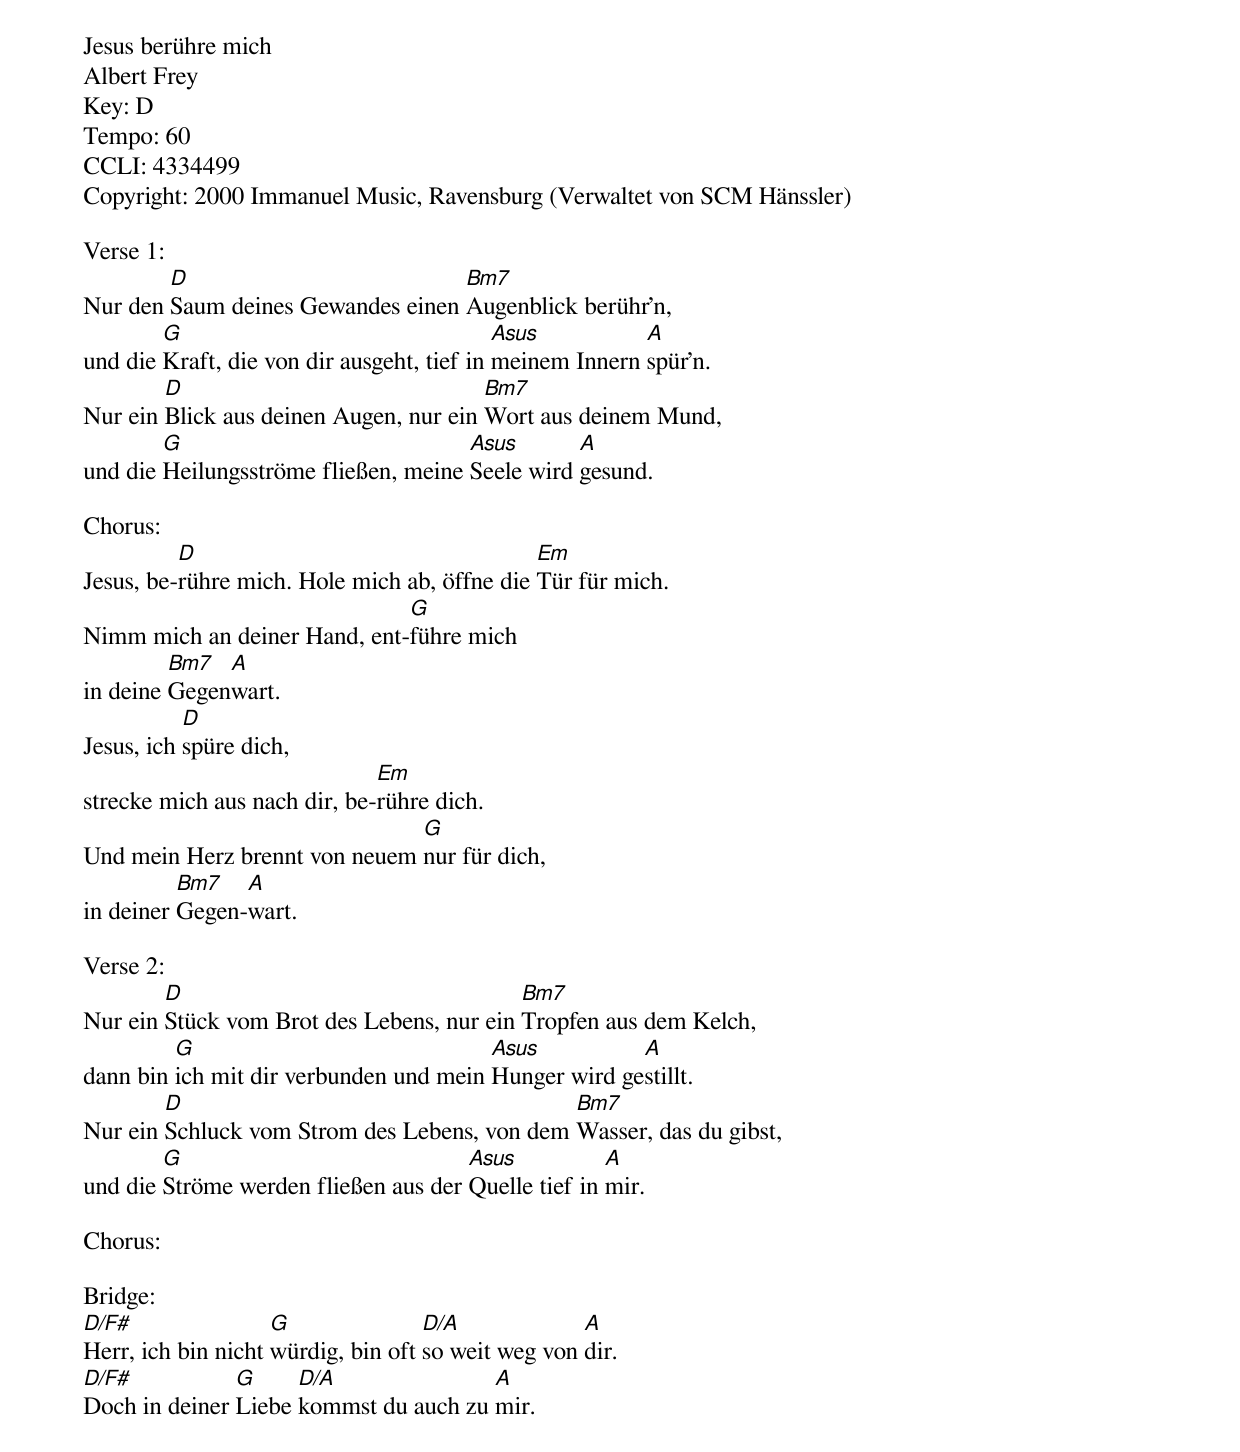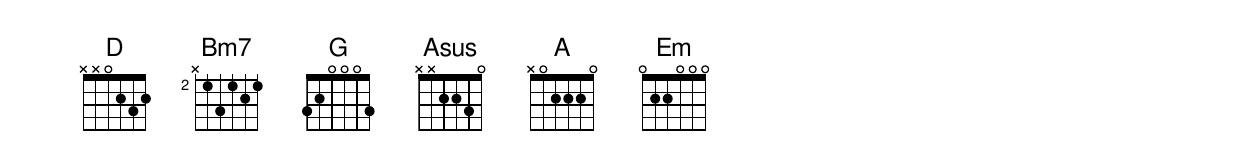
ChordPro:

Jesus berühre mich
Albert Frey
Key: D
Tempo: 60
CCLI: 4334499
Copyright: 2000 Immanuel Music, Ravensburg (Verwaltet von SCM Hänssler)

Verse 1:
Nur den [D]Saum deines Gewandes einen [Bm7]Augenblick berühr'n,
und die [G]Kraft, die von dir ausgeht, tief in [Asus]meinem Innern [A]spür'n.
Nur ein [D]Blick aus deinen Augen, nur ein [Bm7]Wort aus deinem Mund,
und die [G]Heilungsströme fließen, meine [Asus]Seele wird [A]gesund.

Chorus:
Jesus, be-[D]rühre mich. Hole mich ab, öffne die [Em]Tür für mich.
Nimm mich an deiner Hand, ent-[G]führe mich
in deine [Bm7]Gegen[A]wart.
Jesus, ich [D]spüre dich,
strecke mich aus nach dir, be-[Em]rühre dich.
Und mein Herz brennt von neuem [G]nur für dich,
in deiner [Bm7]Gegen-[A]wart.

Verse 2:
Nur ein [D]Stück vom Brot des Lebens, nur ein [Bm7]Tropfen aus dem Kelch,
dann bin [G]ich mit dir verbunden und mein [Asus]Hunger wird ge[A]stillt.
Nur ein [D]Schluck vom Strom des Lebens, von dem [Bm7]Wasser, das du gibst,
und die [G]Ströme werden fließen aus der [Asus]Quelle tief in [A]mir.

Chorus:

Bridge:
[D/F#]Herr, ich bin nicht [G]würdig, bin oft [D/A]so weit weg von [A]dir.
[D/F#]Doch in deiner [G]Liebe [D/A]kommst du auch zu [A]mir.
